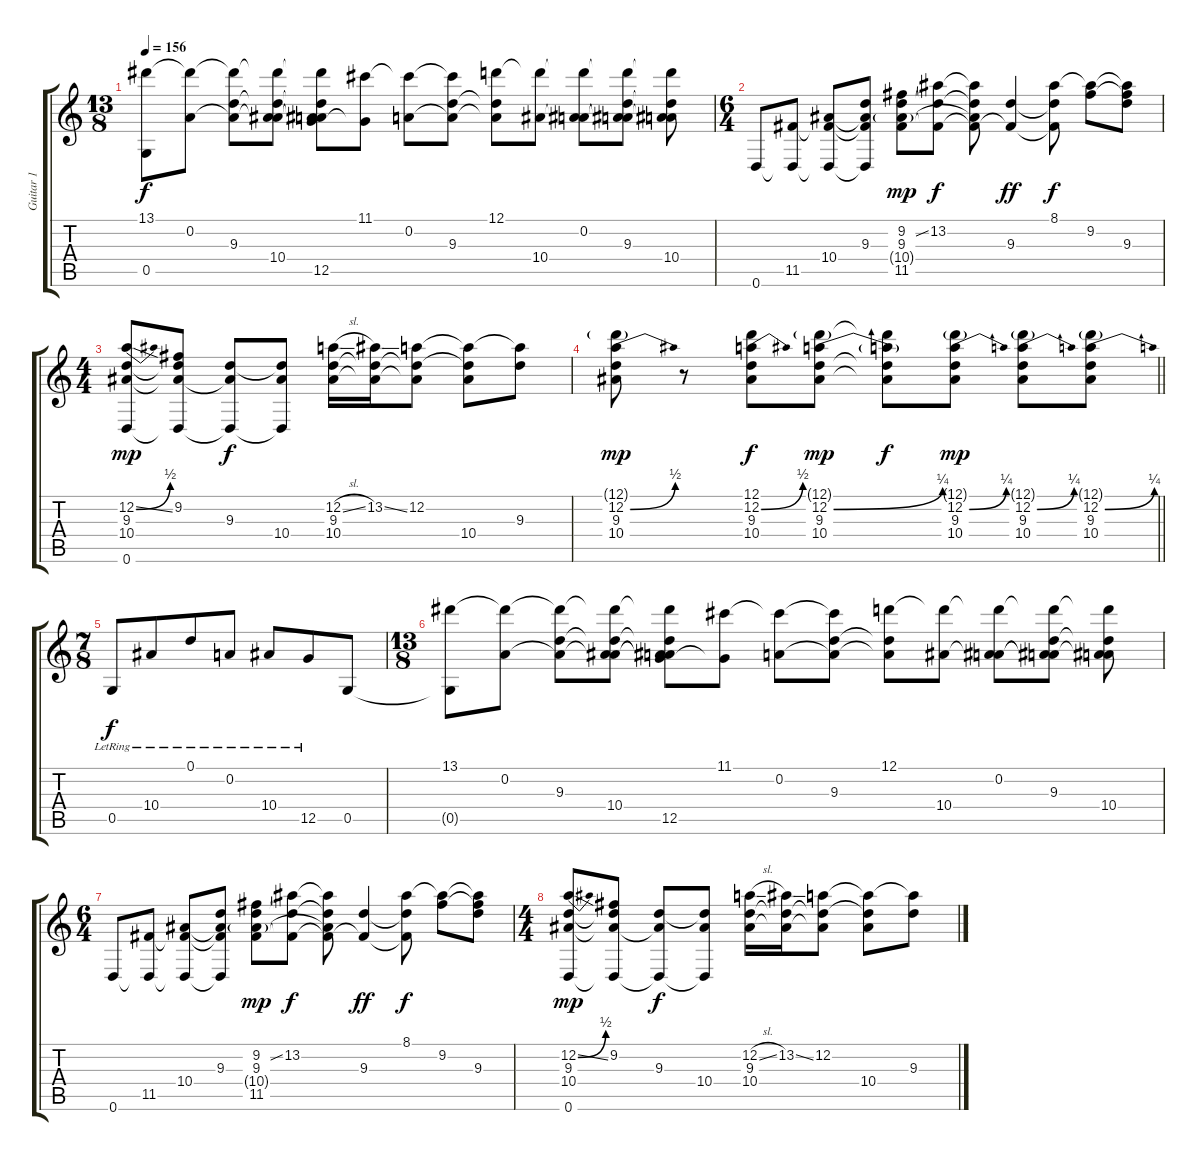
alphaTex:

\track ("Guitar 1" "Guitar 1") {instrument distortionguitar}
\staff {score tabs}
\tuning (D4 A3 F3 C3 G2 D2) {hide}
\ts (13 8)
\tempo 156
\clef g2
\ks c
(13.1 0.5{t}).8{dy f} (13.1{t} 0.2).8 (13.1{t} 0.2{t} 9.3).8 (13.1{t} 0.2{t} 9.3{t} 10.4).8 (13.1{t} 0.2{t} 9.3{t} 10.4{t} 12.5).8 (11.1 12.5{t}).8 (11.1{t} 0.2).8 (11.1{t} 0.2{t} 9.3).8 (12.1 0.2{t} 9.3{t}).8 (12.1{t} 10.4).8 (12.1{t} 0.2 10.4{t}).8 (12.1{t} 0.2{t} 9.3 10.4{t}).8 (12.1{t} 0.2{t} 9.3{t} 10.4).8 |
\ts (6 4)
0.6.8 (11.5 0.6{t}).8 (10.4 11.5{t} 0.6{t}).8 (9.3 10.4{t} 11.5{t} 0.6{t}).8 (9.2{ss} 9.3 10.4{g} 11.5).8{dy mp} (13.2 9.3{t} 11.5{t}).8{dy f} (13.2{t} 9.3{t} 10.4{t} 11.5{t}).8 (9.3 11.5{t}).4{dy ff} (8.1 9.3{t} 11.5{t}).8{dy f} (8.1{t} 9.2).8 (8.1{t} 9.2{t} 9.3).8 |
\ts (4 4)
(12.2{be (bend 0 0 60 2) ss} 9.3 10.4 0.6).8{dy mp} (9.2 9.3{t} 10.4{t} 0.6{t}).8 (9.3 10.4{t} 0.6{t}).8{dy f} (9.3{t} 10.4 0.6{t}).8 (12.2{sl} 9.3 10.4).16 (13.2{ss} 9.3{t} 10.4{t}).16 (12.2 9.3{t} 10.4{t}).8 (12.2{t} 9.3{t} 10.4).8 (12.2{t} 9.3).8 |
\barLineRight lightlight
(12.1{g} 12.2{be (bend 0 0 60 2)} 9.3 10.4).8{dy mp} r.8 (12.1 12.2{be (bend 0 0 60 2)} 9.3 10.4).8{dy f} (12.1{g} 12.2{be (bend 0 0 60 1)} 9.3 10.4).8{dy mp} (12.1{t} 12.2{t} 9.3{t} 10.4{t}).8{dy f} (12.1{g} 12.2{be (bend 0 0 60 1)} 9.3 10.4).8{dy mp} (12.1{g} 12.2{be (bend 0 0 60 1)} 9.3 10.4).8 (12.1{g} 12.2{be (bend 0 0 60 1)} 9.3 10.4).8 |
\ts (7 8)
\section ("" "")
0.5{lr}.8{dy f} 10.4{lr}.8 0.1{lr}.8 0.2{lr}.8 10.4{lr}.8 12.5{lr}.8 0.5.8 |
\ts (13 8)
(13.1 0.5{t}).8 (13.1{t} 0.2).8 (13.1{t} 0.2{t} 9.3).8 (13.1{t} 0.2{t} 9.3{t} 10.4).8 (13.1{t} 0.2{t} 9.3{t} 10.4{t} 12.5).8 (11.1 12.5{t}).8 (11.1{t} 0.2).8 (11.1{t} 0.2{t} 9.3).8 (12.1 0.2{t} 9.3{t}).8 (12.1{t} 10.4).8 (12.1{t} 0.2 10.4{t}).8 (12.1{t} 0.2{t} 9.3 10.4{t}).8 (12.1{t} 0.2{t} 9.3{t} 10.4).8 |
\ts (6 4)
0.6.8 (11.5 0.6{t}).8 (10.4 11.5{t} 0.6{t}).8 (9.3 10.4{t} 11.5{t} 0.6{t}).8 (9.2{ss} 9.3 10.4{g} 11.5).8{dy mp} (13.2 9.3{t} 11.5{t}).8{dy f} (13.2{t} 9.3{t} 10.4{t} 11.5{t}).8 (9.3 11.5{t}).4{dy ff} (8.1 9.3{t} 11.5{t}).8{dy f} (8.1{t} 9.2).8 (8.1{t} 9.2{t} 9.3).8 |
\ts (4 4)
(12.2{be (bend 0 0 60 2) ss} 9.3 10.4 0.6).8{dy mp} (9.2 9.3{t} 10.4{t} 0.6{t}).8 (9.3 10.4{t} 0.6{t}).8{dy f} (9.3{t} 10.4 0.6{t}).8 (12.2{sl} 9.3 10.4).16 (13.2{ss} 9.3{t} 10.4{t}).16 (12.2 9.3{t} 10.4{t}).8 (12.2{t} 9.3{t} 10.4).8 (12.2{t} 9.3).8
